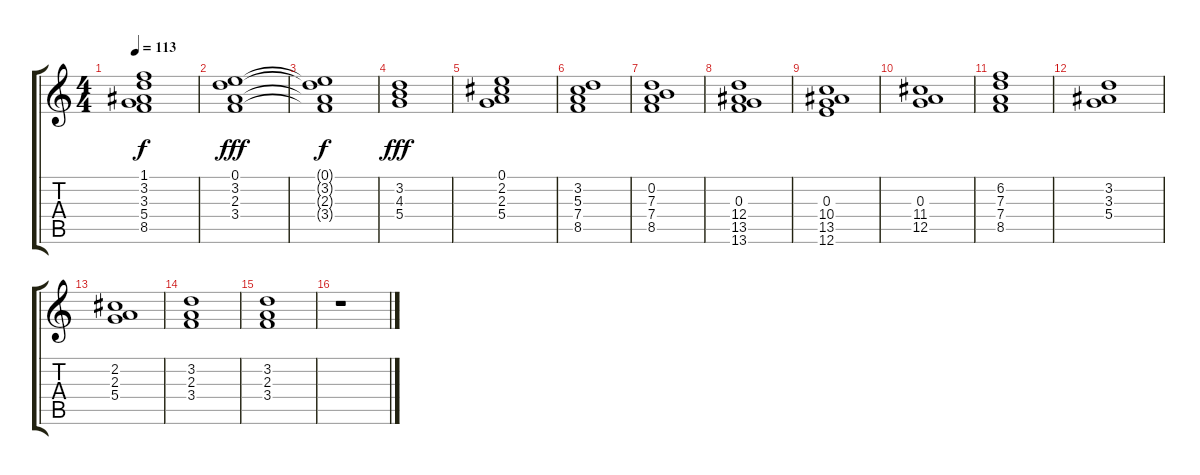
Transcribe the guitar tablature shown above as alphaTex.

\track "" {instrument electricbassfinger}
\staff {score tabs}
\tuning (E4 B3 G3 D3 A2 E2) {hide}
\ts (4 4)
\tempo 113
\clef g2
\ks c
(1.1{t} 3.2{t} 3.3{t} 5.4{t} 8.5{t}).1{dy f} |
(0.1 3.2 2.3 3.4).1{dy fff} |
(0.1{t} 3.2{t} 2.3{t} 3.4{t}).1{dy f} |
(3.2 4.3 5.4).1{dy fff} |
(0.1 2.2 2.3 5.4).1 |
(3.2 5.3 7.4 8.5).1 |
(0.2 7.3 7.4 8.5).1 |
(0.3 12.4 13.5 13.6).1 |
(0.3 10.4 13.5 12.6).1 |
(0.3 11.4 12.5).1 |
(6.2 7.3 7.4 8.5).1 |
(3.2 3.3 5.4).1 |
(2.2 2.3 5.4).1 |
(3.2 2.3 3.4).1 |
(3.2 2.3 3.4).1 |
r.1
